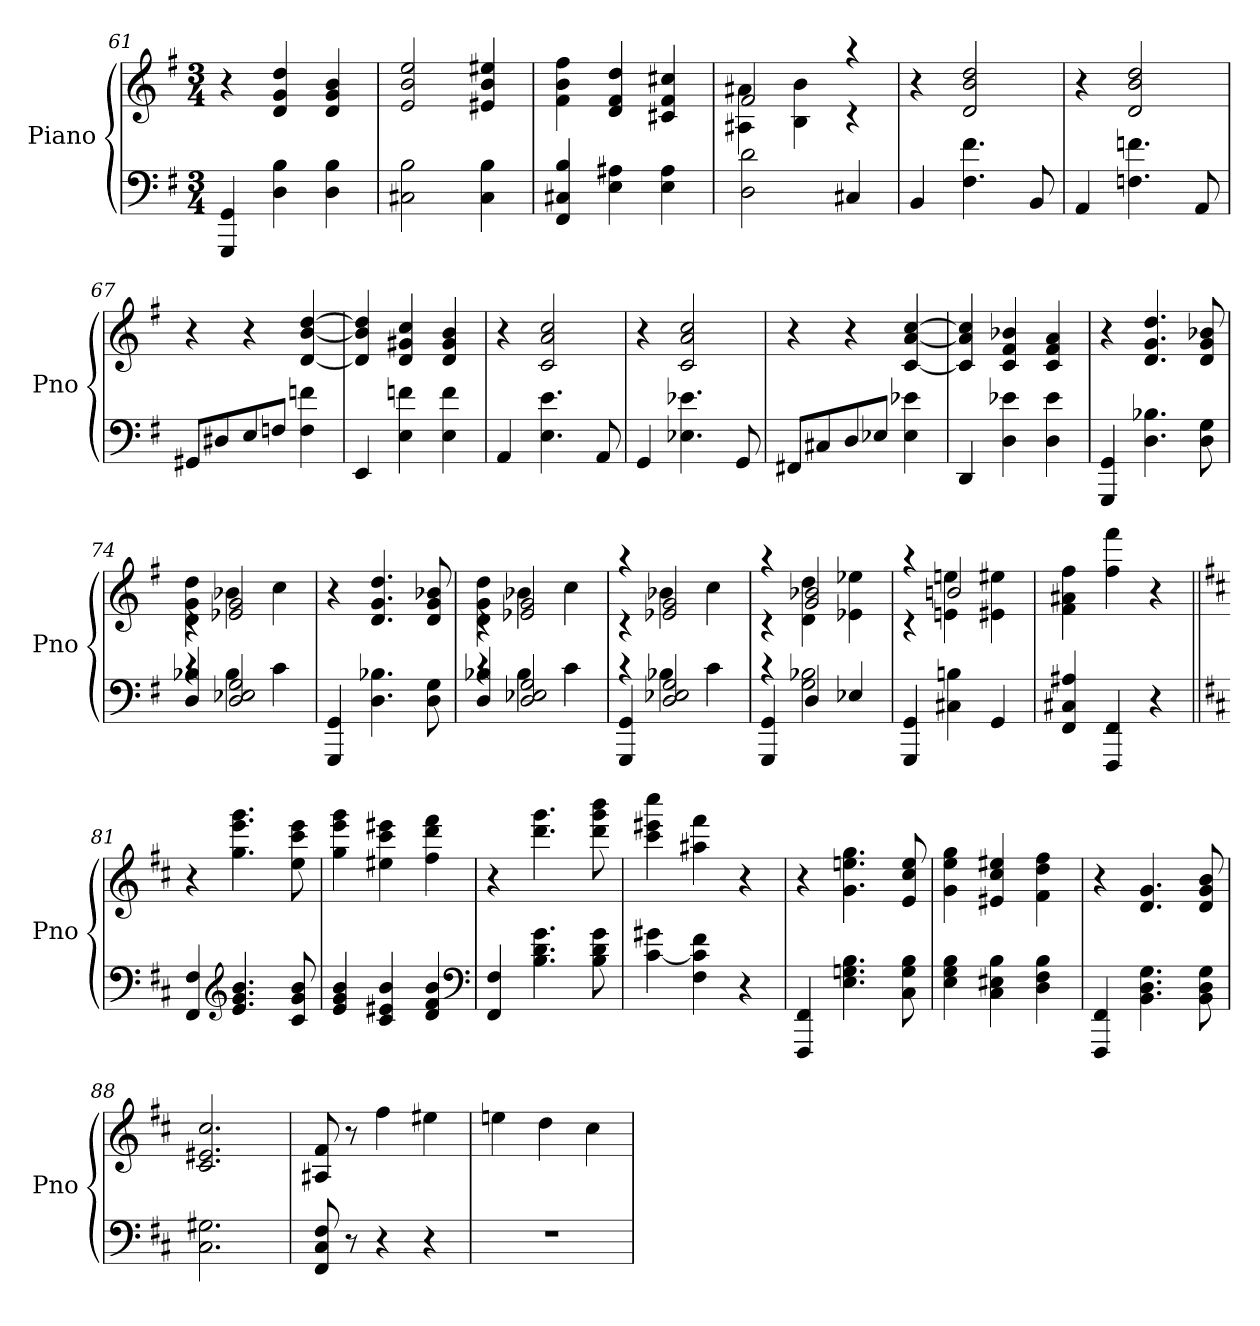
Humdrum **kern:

**kern	**kern
*part1	*part1
*staff2	*staff1
*I"Piano	*
*I'Pno	*
*clefF4	*clefG2
*k[f#]	*k[f#]
*M3/4	*M3/4
=61	=61
4GGG 4GG	4r
4D 4B	4d 4g 4dd
4D 4B	4d 4g 4b
=62	=62
2C#X 2B	2e 2b 2ee
4C# 4B	4e#X 4b 4ee#X
=63	=63
4FF# 4C#X 4B	4f# 4b 4ff#
4E 4A#X	4d 4f# 4dd
4E 4A#	4c#X 4f# 4cc#X
=64	=64
*	*^
2D 2d	2f#	4A#X 4a#X
.	.	4B 4b
4C#X	4rc	4raa
*	*v	*v
=65	=65
4BB	4r
4.F# 4.f#	2d 2b 2dd
8BB	.
=66	=66
4AA	4r
4.Fn 4.fn	2d 2b 2dd
8AA	.
=67	=67
8GG#XL	4r
8D#X	.
8E	4r
8FnJ	.
4F 4fn	[4d [4b [4dd
=68	=68
4EE	4d] 4b] 4dd]
4E 4fn	4d 4g#X 4cc
4E 4f	4d 4g# 4b
=69	=69
4AA	4r
4.E 4.e	2c 2a 2cc
8AA	.
=70	=70
4GG	4r
4.E-X 4.e-X	2c 2a 2cc
8GG	.
=71	=71
8FF#XL	4r
8C#X	.
8D	4r
8E-XJ	.
4E- 4e-X	[4c [4a [4cc
=72	=72
4DD	4c] 4a] 4cc]
4D 4e-X	4c 4f# 4b-X
4D 4e-	4c 4f# 4a
=73	=73
4GGG 4GG	4r
4.D 4.B-X	4.d 4.g 4.dd
8D 8G	8d 8g 8b-X
=74	=74
*^	*^
4D 4B-X	4rc	4rc	4d 4g 4dd
2D 2E-X 2G	4B-	2e-X 2g	4b-X
.	4c	.	4cc
*v	*v	*	*
*	*v	*v
=75	=75
4GGG 4GG	4r
4.D 4.B-X	4.d 4.g 4.dd
8D 8G	8d 8g 8b-X
=76	=76
*^	*^
4D 4B-X	4rc	4rc	4d 4g 4dd
2D 2E-X 2G	4B-	2e-X 2g	4b-X
.	4c	.	4cc
=77	=77	=77	=77
4GGG 4GG	4rc	4rc	4raa
2D 2E-X 2G	4B-X	2e-X 2g	4b-X
.	4c	.	4cc
=78	=78	=78	=78
4GGG 4GG	4rc	4rc	4raa
4D	2G 2B-X	2g 2b-X	4d 4dd
4E-X	.	.	4e-X 4ee-X
*v	*v	*	*
=79	=79	=79
4GGG 4GG	4rc	4raa
4C#X 4Bn	2bn	4en 4een
4GG	.	4e#X 4ee#X
*	*v	*v
=80	=80
4FF# 4C#X 4A#X	4f# 4a#X 4ff#
4FFF# 4FF#	4ff# 4fff#
4r	4r
=81||	=81||
*k[f#c#]	*k[f#c#]
4FF# 4F#	4r
*clefG2	*
4.e 4.g 4.b	4.gg 4.eee 4.ggg
8c# 8g 8b	8ee 8ccc# 8eee
=82	=82
4e 4g 4b	4gg 4eee 4ggg
4c# 4e#X 4b	4ee#X 4ccc# 4eee#X
4d 4f# 4b	4ff# 4ddd 4fff#
*clefF4	*
=83	=83
4FF# 4F#	4r
4.B 4.d 4.g	4.ddd 4.ggg
8B 8d 8g	8ddd 8ggg 8bbb
=84	=84
[4c# 4g#X	4ccc# 4eee#X 4cccc#
4F# 4c#] 4f#	4aa#X 4fff#
4r	4r
=85	=85
4FFF# 4FF#	4r
4.E 4.Gn 4.B	4.g 4.een 4.gg
8C# 8G 8B	8e 8cc# 8ee
=86	=86
4E 4G 4B	4g 4ee 4gg
4C# 4E#X 4B	4e#X 4cc# 4ee#X
4D 4F# 4B	4f# 4dd 4ff#
=87	=87
4FFF# 4FF#	4r
4.BB 4.D 4.G	4.d 4.g
8BB 8D 8G	8d 8g 8b
=88	=88
2.C# 2.G#X	2.c# 2.e#X 2.cc#
=89	=89
8FF# 8C# 8F#	8A#X 8f#
8r	8r
4r	4ff#
4r	4ee#X
=90	=90
2.r	4een
.	4dd
.	4cc#
=	=
*-	*-
